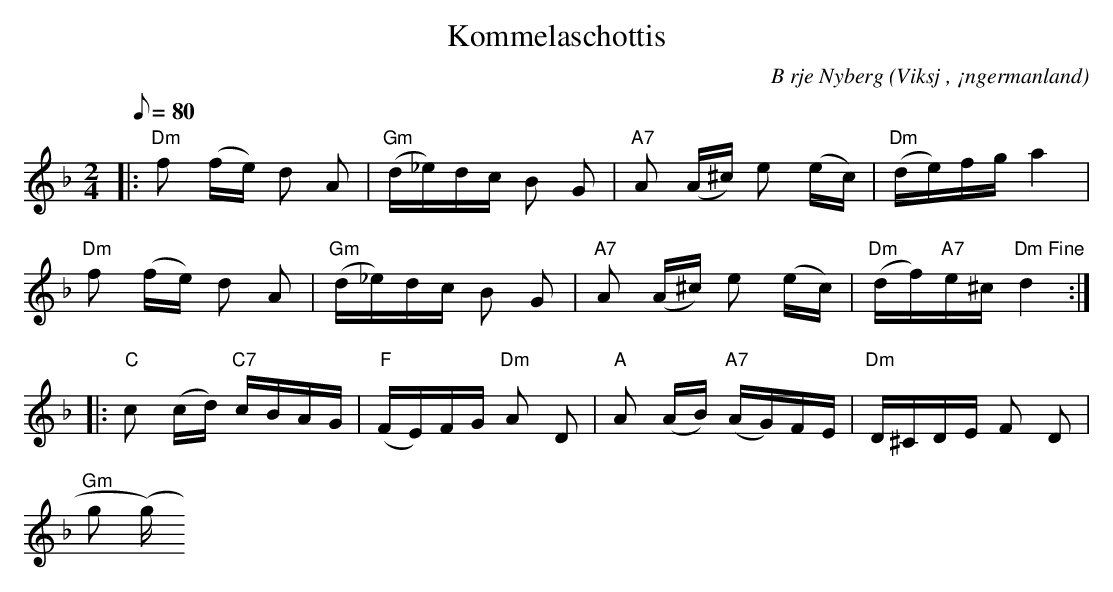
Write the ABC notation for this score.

X:1
T:Kommelaschottis
C:B rje Nyberg
O:Viksj , ¡ngermanland
M:2/4
L:1/8
Q:80
K:Dm
|: "Dm"f (f/2e/2) d A | "Gm"(d/2_e/2)d/2c/2 B G | "A7"A (A/2^c/2) e (e/2c/2) |"Dm"(d/2e/2)f/2g/2 a2 |
"Dm"f (f/2e/2) d A | "Gm" (d/2_e/2)d/2c/2 B G | "A7"A (A/2^c/2) e (e/2c/2) | "Dm"(d/2f/2)"A7"e/2^c/2 "Dm Fine"d2::
"C"c (c/2d/2) "C7"c/2B/2A/2G/2 | "F"(F/2E/2)F/2G/2 "Dm"A D | "A"A (A/2B/2) "A7"(A/2G/2)F/2E/2 | "Dm"D/2^C/2D/2E/2 F D |
"Gm"g (g/2h/2)
